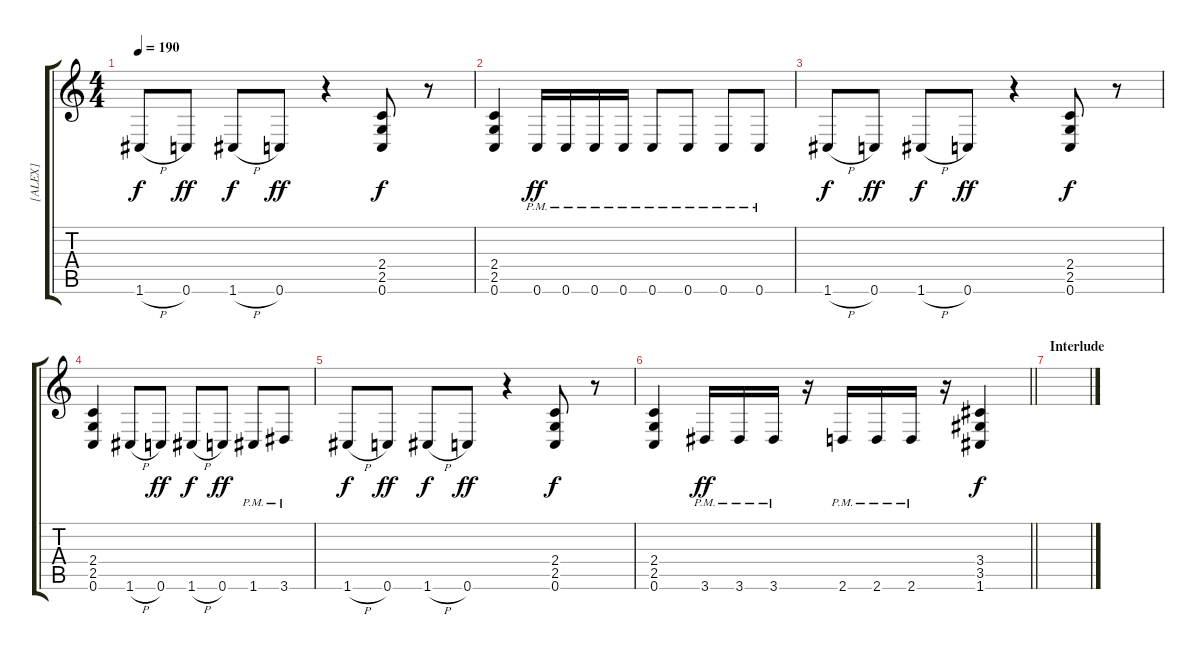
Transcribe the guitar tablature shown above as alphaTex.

\track ("[ALEX]" "[ALEX]") {instrument distortionguitar}
\staff {score tabs}
\tuning (C4 G3 Eb3 Bb2 F2 C2) {hide}
\ts (4 4)
\tempo 190
\clef g2
\ks c
1.6{h}.8{dy f} 0.6.8{dy ff} 1.6{h}.8{dy f} 0.6.8{dy ff} r.4 (2.4 2.5 0.6).8{dy f} r.8 |
(2.4 2.5 0.6).4 0.6{pm}.16{dy ff} 0.6{pm}.16 0.6{pm}.16 0.6{pm}.16 0.6{pm}.8 0.6{pm}.8 0.6{pm}.8 0.6{pm}.8 |
1.6{h}.8{dy f} 0.6.8{dy ff} 1.6{h}.8{dy f} 0.6.8{dy ff} r.4 (2.4 2.5 0.6).8{dy f} r.8 |
(2.4 2.5 0.6).4 1.6{h}.8 0.6.8{dy ff} 1.6{h}.8{dy f} 0.6.8{dy ff} 1.6{pm}.8 3.6{pm}.8 |
1.6{h}.8{dy f} 0.6.8{dy ff} 1.6{h}.8{dy f} 0.6.8{dy ff} r.4 (2.4 2.5 0.6).8{dy f} r.8 |
\barLineRight lightlight
(2.4 2.5 0.6).4 3.6{pm}.16{dy ff} 3.6{pm}.16 3.6{pm}.16 r.16 2.6{pm}.16 2.6{pm}.16 2.6{pm}.16 r.16 (3.4 3.5 1.6).4{dy f} |
\section ("" "Interlude")
